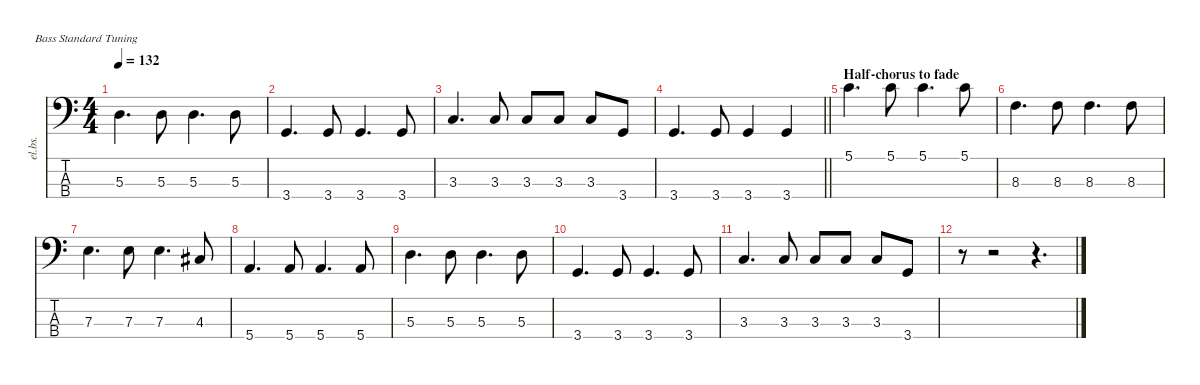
\defaultSystemsLayout 4
\hideDynamics
\bracketExtendMode nobrackets
\otherSystemsTrackNameOrientation horizontal
\track ("Bass" "el.bs.") {instrument electricbassfinger}
\staff {score tabs}
\tuning (G2 D2 A1 E1)
\ts (4 4)
\tempo 132
\clef f4
\ks c
5.3.4{d dy f beam Down} 5.3.8{beam Down} 5.3.4{d beam Down} 5.3.8{beam Down} |
3.4.4{d beam Up} 3.4.8{beam Up} 3.4.4{d beam Up} 3.4.8{beam Up} |
3.3.4{d beam Up} 3.3.8{beam Up} 3.3.8{beam Up} 3.3.8{beam Up} 3.3.8{beam Up} 3.4.8{beam Up} |
\barLineRight lightlight
3.4.4{d beam Up} 3.4.8{beam Up} 3.4.4{beam Up} 3.4.4{beam Up} |
\section ("" "Half-chorus to fade")
5.1.4{d beam Down} 5.1.8{beam Down} 5.1.4{d beam Down} 5.1.8{beam Down} |
8.3.4{d beam Down} 8.3.8{beam Down} 8.3.4{d beam Down} 8.3.8{beam Down} |
7.3.4{d beam Down} 7.3.8{beam Down} 7.3.4{d beam Down} 4.3{acc #}.8{beam Up} |
5.4.4{d beam Up} 5.4.8{beam Up} 5.4.4{d beam Up} 5.4.8{beam Up} |
5.3.4{d beam Down} 5.3.8{beam Down} 5.3.4{d beam Down} 5.3.8{beam Down} |
3.4.4{d beam Up} 3.4.8{beam Up} 3.4.4{d beam Up} 3.4.8{beam Up} |
3.3.4{d beam Up} 3.3.8{beam Up} 3.3.8{beam Up} 3.3.8{beam Up} 3.3.8{beam Up} 3.4.8{beam Up} |
r.8{beam Down} r.2{beam Down} r.4{d beam Down}
